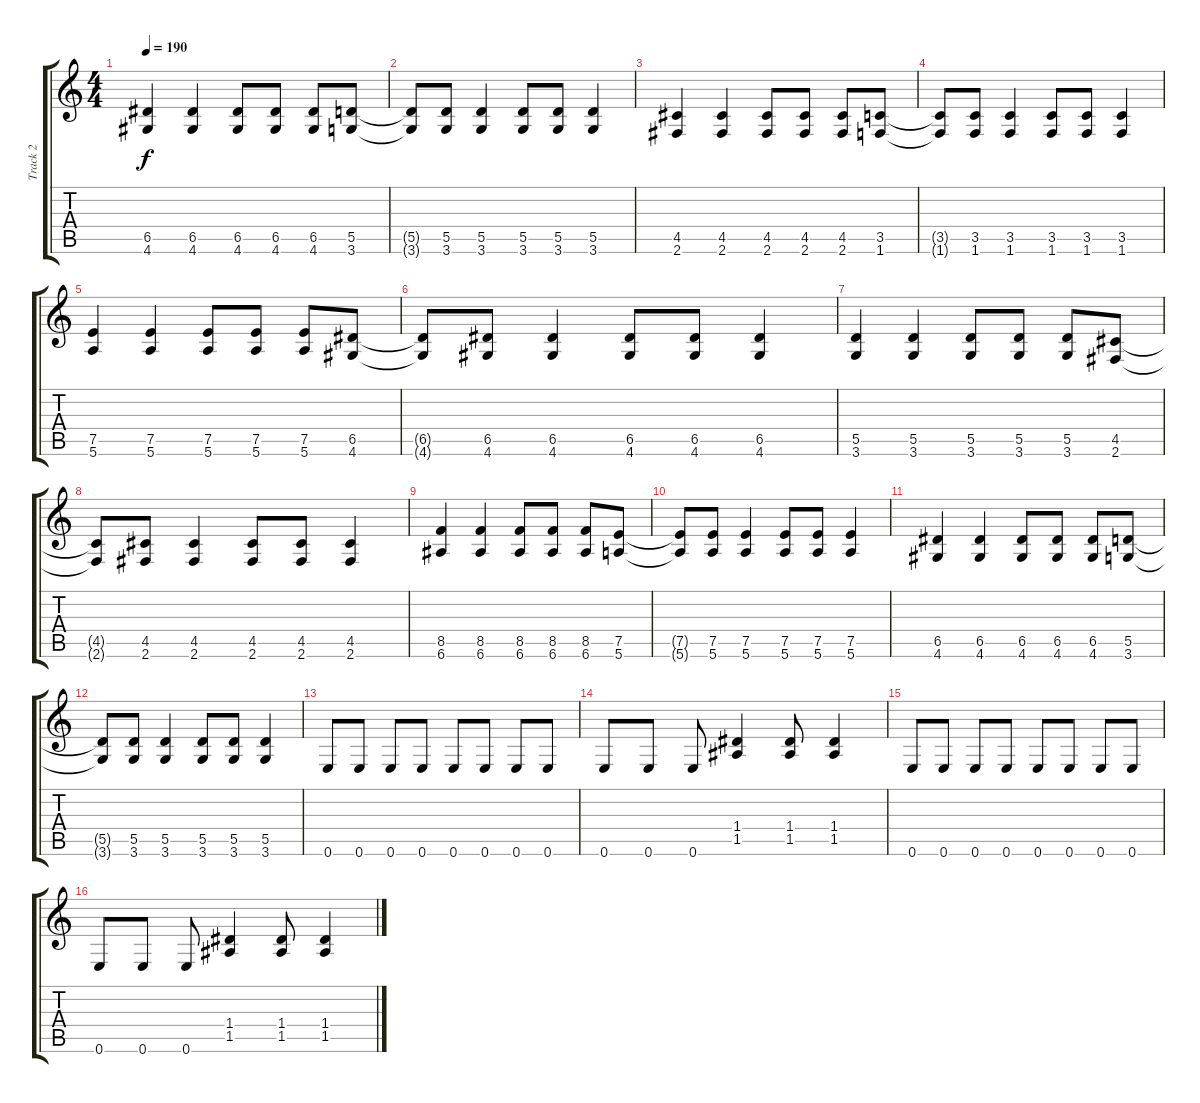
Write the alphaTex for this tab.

\track ("Track 2" "Track 2") {instrument distortionguitar}
\staff {score tabs}
\tuning (E4 B3 G3 D3 A2 E2) {hide}
\ts (4 4)
\tempo 190
\clef g2
\ks c
(6.5 4.6).4{dy f} (6.5 4.6).4 (6.5 4.6).8 (6.5 4.6).8 (6.5 4.6).8 (5.5 3.6).8 |
(5.5{t} 3.6{t}).8 (5.5 3.6).8 (5.5 3.6).4 (5.5 3.6).8 (5.5 3.6).8 (5.5 3.6).4 |
(4.5 2.6).4 (4.5 2.6).4 (4.5 2.6).8 (4.5 2.6).8 (4.5 2.6).8 (3.5 1.6).8 |
(3.5{t} 1.6{t}).8 (3.5 1.6).8 (3.5 1.6).4 (3.5 1.6).8 (3.5 1.6).8 (3.5 1.6).4 |
(7.5 5.6).4 (7.5 5.6).4 (7.5 5.6).8 (7.5 5.6).8 (7.5 5.6).8 (6.5 4.6).8 |
(6.5{t} 4.6{t}).8 (6.5 4.6).8 (6.5 4.6).4 (6.5 4.6).8 (6.5 4.6).8 (6.5 4.6).4 |
(5.5 3.6).4 (5.5 3.6).4 (5.5 3.6).8 (5.5 3.6).8 (5.5 3.6).8 (4.5 2.6).8 |
(4.5{t} 2.6{t}).8 (4.5 2.6).8 (4.5 2.6).4 (4.5 2.6).8 (4.5 2.6).8 (4.5 2.6).4 |
(8.5 6.6).4 (8.5 6.6).4 (8.5 6.6).8 (8.5 6.6).8 (8.5 6.6).8 (7.5 5.6).8 |
(7.5{t} 5.6{t}).8 (7.5 5.6).8 (7.5 5.6).4 (7.5 5.6).8 (7.5 5.6).8 (7.5 5.6).4 |
(6.5 4.6).4 (6.5 4.6).4 (6.5 4.6).8 (6.5 4.6).8 (6.5 4.6).8 (5.5 3.6).8 |
(5.5{t} 3.6{t}).8 (5.5 3.6).8 (5.5 3.6).4 (5.5 3.6).8 (5.5 3.6).8 (5.5 3.6).4 |
0.6.8 0.6.8 0.6.8 0.6.8 0.6.8 0.6.8 0.6.8 0.6.8 |
0.6.8 0.6.8 0.6.8 (1.4 1.5).4 (1.4 1.5).8 (1.4 1.5).4 |
0.6.8 0.6.8 0.6.8 0.6.8 0.6.8 0.6.8 0.6.8 0.6.8 |
0.6.8 0.6.8 0.6.8 (1.4 1.5).4 (1.4 1.5).8 (1.4 1.5).4
